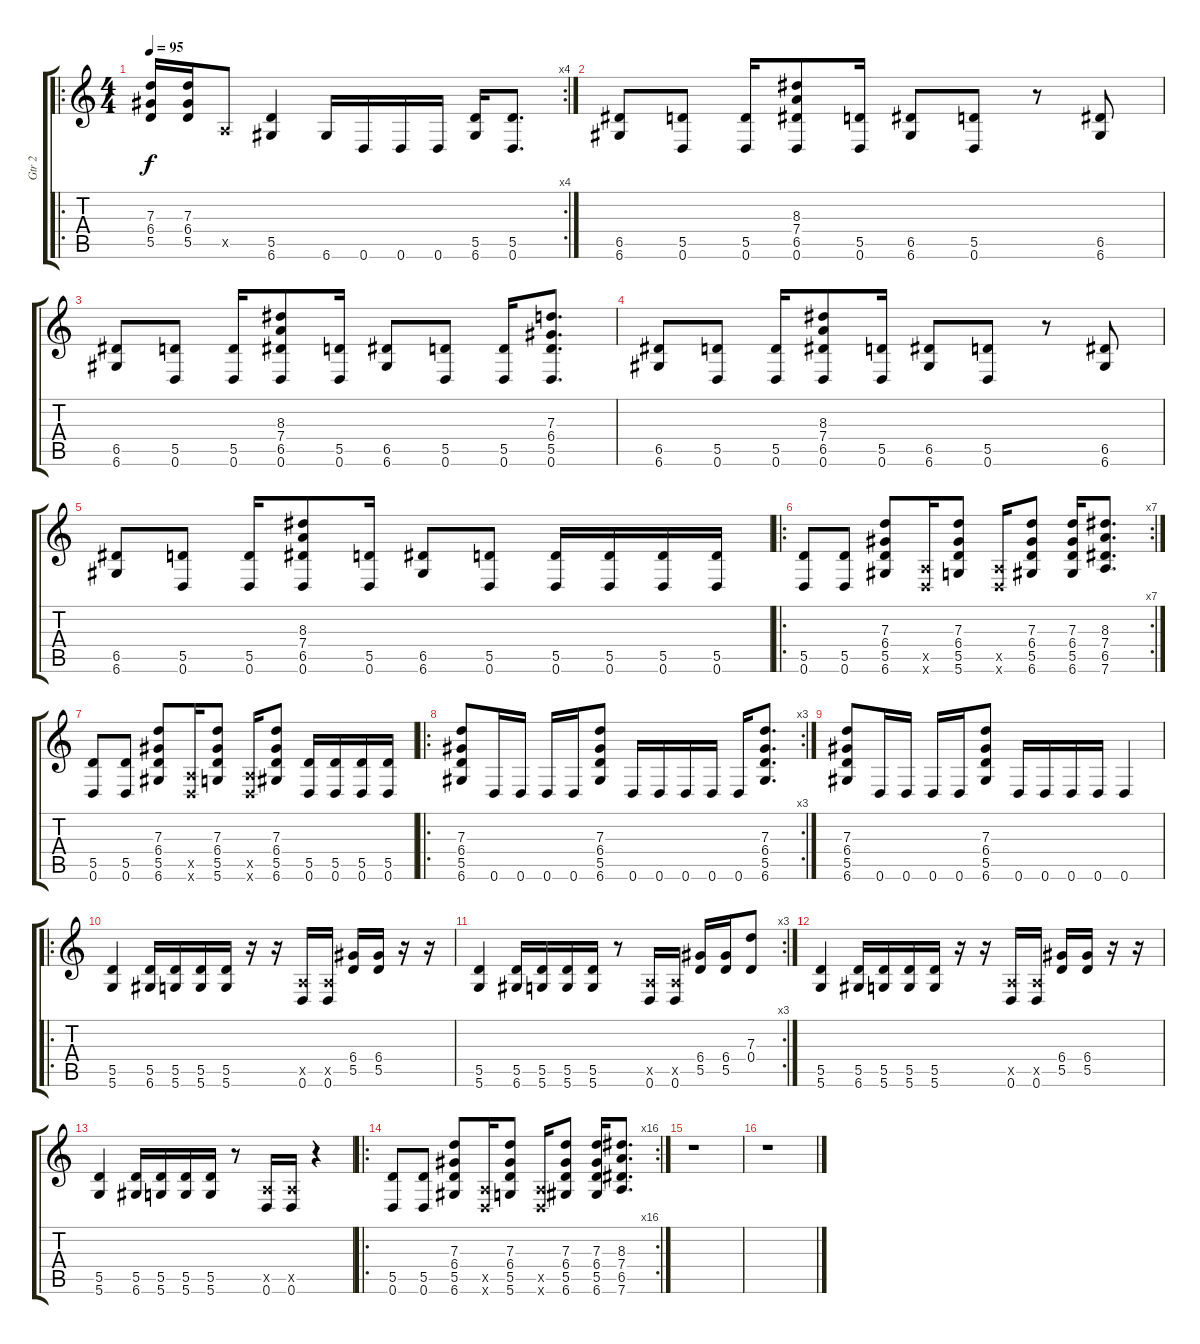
\track ("Gtr 2" "Gtr 2") {instrument distortionguitar}
\staff {score tabs}
\tuning (E4 B3 G3 D3 A2 D2) {hide}
\ro
\rc 4
\ts (4 4)
\tempo 95
\clef g2
\ks c
(7.3 6.4 5.5).16{dy f} (7.3 6.4 5.5).16 0.5{x}.8 (5.5 6.6).4 6.6.16 0.6.16 0.6.16 0.6.16 (5.5 6.6).16 (5.5 0.6).8{d} |
(6.5 6.6).8 (5.5 0.6).8 (5.5 0.6).16 (8.3 7.4 6.5 0.6).8 (5.5 0.6).16 (6.5 6.6).8 (5.5 0.6).8 r.8 (6.5 6.6).8 |
(6.5 6.6).8 (5.5 0.6).8 (5.5 0.6).16 (8.3 7.4 6.5 0.6).8 (5.5 0.6).16 (6.5 6.6).8 (5.5 0.6).8 (5.5 0.6).16 (7.3 6.4 5.5 0.6).8{d} |
(6.5 6.6).8 (5.5 0.6).8 (5.5 0.6).16 (8.3 7.4 6.5 0.6).8 (5.5 0.6).16 (6.5 6.6).8 (5.5 0.6).8 r.8 (6.5 6.6).8 |
(6.5 6.6).8 (5.5 0.6).8 (5.5 0.6).16 (8.3 7.4 6.5 0.6).8 (5.5 0.6).16 (6.5 6.6).8 (5.5 0.6).8 (5.5 0.6).16 (5.5 0.6).16 (5.5 0.6).16 (5.5 0.6).16 |
\ro
\rc 7
(5.5 0.6).8 (5.5 0.6).8 (7.3 6.4 5.5 6.6).8 (0.5{x} 0.6{x}).16 (7.3 6.4 5.5 5.6).8 (0.5{x} 0.6{x}).16 (7.3 6.4 5.5 6.6).8 (7.3 6.4 5.5 6.6).16 (8.3 7.4 6.5 7.6).8{d} |
(5.5 0.6).8 (5.5 0.6).8 (7.3 6.4 5.5 6.6).8 (0.5{x} 0.6{x}).16 (7.3 6.4 5.5 5.6).8 (0.5{x} 0.6{x}).16 (7.3 6.4 5.5 6.6).8 (5.5 0.6).16 (5.5 0.6).16 (5.5 0.6).16 (5.5 0.6).16 |
\ro
\rc 3
(7.3 6.4 5.5 6.6).8 0.6.16 0.6.16 0.6.16 0.6.16 (7.3 6.4 5.5 6.6).8 0.6.16 0.6.16 0.6.16 0.6.16 0.6.16 (7.3 6.4 5.5 6.6).8{d} |
(7.3 6.4 5.5 6.6).8 0.6.16 0.6.16 0.6.16 0.6.16 (7.3 6.4 5.5 6.6).8 0.6.16 0.6.16 0.6.16 0.6.16 0.6.4 |
\ro
(5.5 5.6).4 (5.5 6.6).16 (5.5 5.6).16 (5.5 5.6).16 (5.5 5.6).16 r.16 r.16 (0.5{x} 0.6).16 (0.5{x} 0.6).16 (6.4 5.5).16 (6.4 5.5).16 r.16 r.16 |
\rc 3
(5.5 5.6).4 (5.5 6.6).16 (5.5 5.6).16 (5.5 5.6).16 (5.5 5.6).16 r.8 (0.5{x} 0.6).16 (0.5{x} 0.6).16 (6.4 5.5).16 (6.4 5.5).16 (7.3 0.4).8 |
(5.5 5.6).4 (5.5 6.6).16 (5.5 5.6).16 (5.5 5.6).16 (5.5 5.6).16 r.16 r.16 (0.5{x} 0.6).16 (0.5{x} 0.6).16 (6.4 5.5).16 (6.4 5.5).16 r.16 r.16 |
(5.5 5.6).4 (5.5 6.6).16 (5.5 5.6).16 (5.5 5.6).16 (5.5 5.6).16 r.8 (0.5{x} 0.6).16 (0.5{x} 0.6).16 r.4 |
\ro
\rc 16
(5.5 0.6).8 (5.5 0.6).8 (7.3 6.4 5.5 6.6).8 (0.5{x} 0.6{x}).16 (7.3 6.4 5.5 5.6).8 (0.5{x} 0.6{x}).16 (7.3 6.4 5.5 6.6).8 (7.3 6.4 5.5 6.6).16 (8.3 7.4 6.5 7.6).8{d} |
r.1 |
r.1
